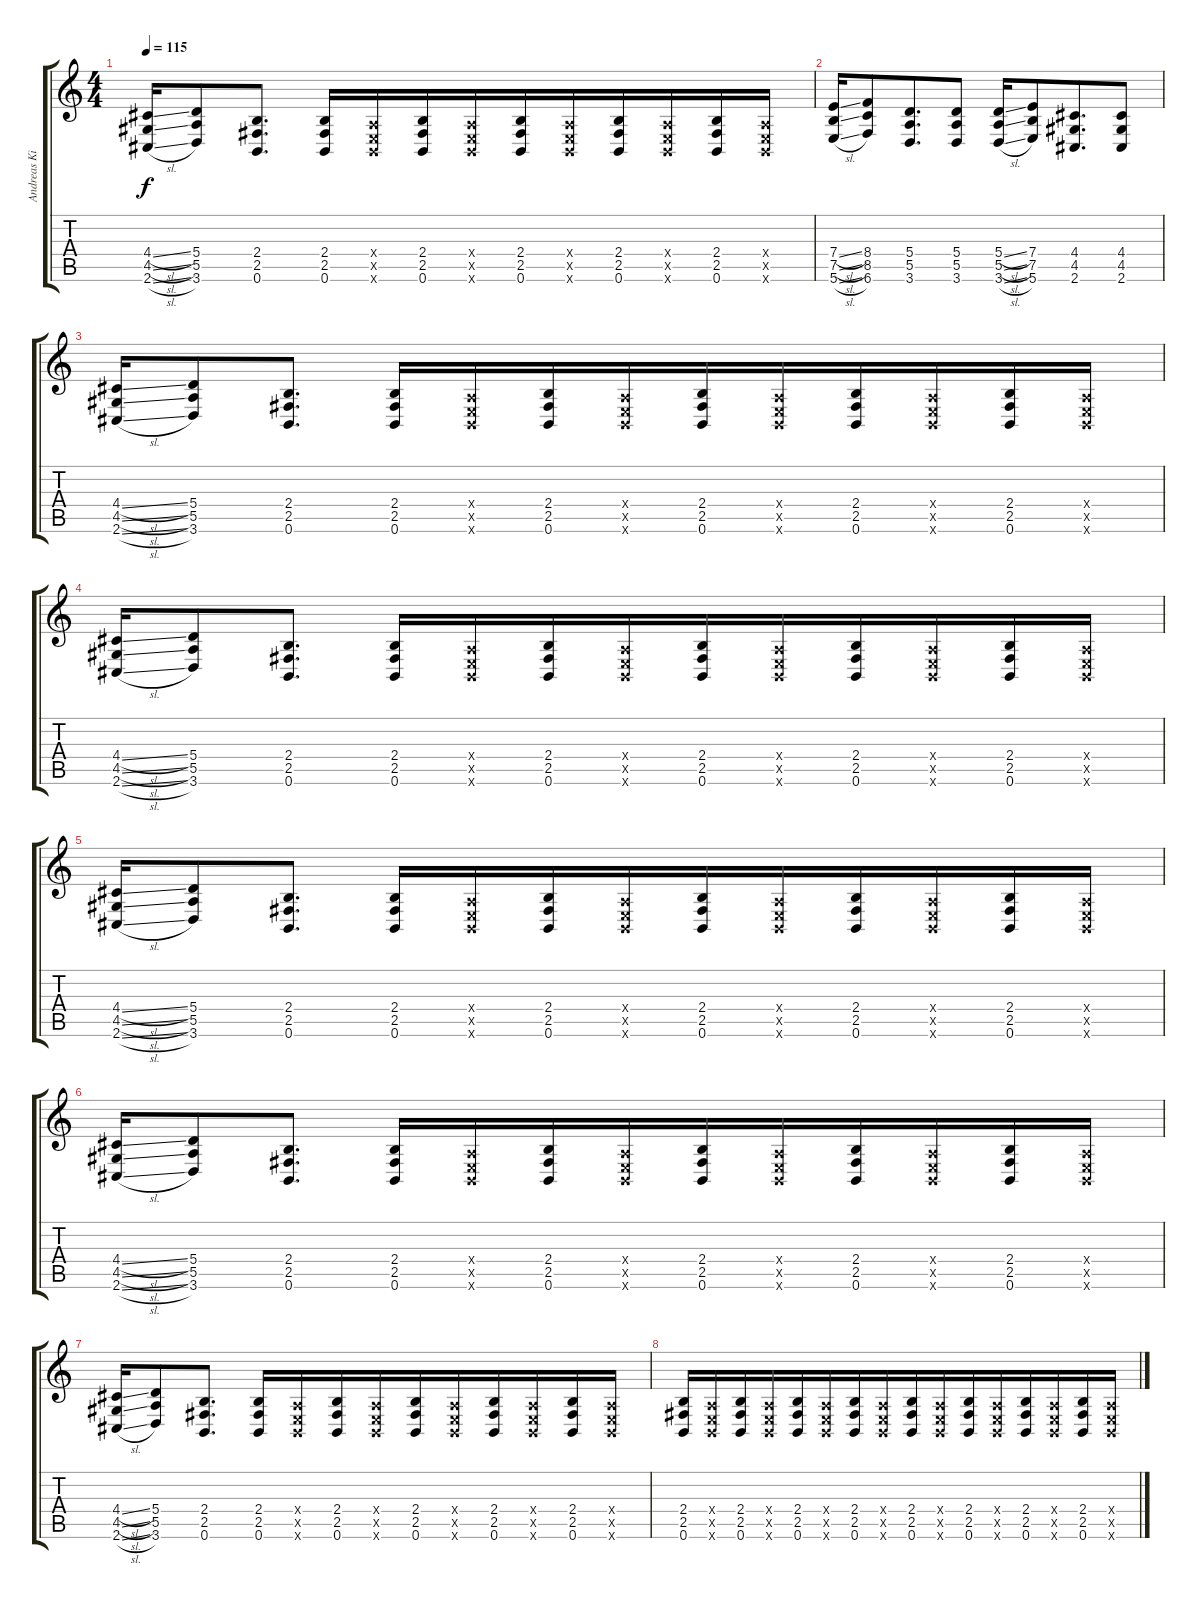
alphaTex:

\track ("Andreas Kisser" "Andreas Ki") {instrument distortionguitar}
\staff {score tabs}
\tuning (B3 Gb3 D3 A2 E2 B1) {hide}
\ts (4 4)
\tempo 115
\clef g2
\ks c
(4.4{sl} 4.5{sl} 2.6{sl}).16{dy f} (5.4 5.5 3.6).8 (2.4 2.5 0.6).8{d} (2.4 2.5 0.6).16 (0.4{x} 0.5{x} 0.6{x}).16{beam merge} (2.4 2.5 0.6).16 (0.4{x} 0.5{x} 0.6{x}).16 (2.4 2.5 0.6).16 (0.4{x} 0.5{x} 0.6{x}).16{beam merge} (2.4 2.5 0.6).16 (0.4{x} 0.5{x} 0.6{x}).16 (2.4 2.5 0.6).16 (0.4{x} 0.5{x} 0.6{x}).16 |
(7.4{sl} 7.5{sl} 5.6{sl}).16 (8.4 8.5 6.6).8 (5.4 5.5 3.6).8{d beam merge} (5.4 5.5 3.6).8 (5.4{sl} 5.5{sl} 3.6{sl}).16 (7.4 7.5 5.6).8 (4.4 4.5 2.6).8{d beam merge} (4.4 4.5 2.6).8 |
(4.4{sl} 4.5{sl} 2.6{sl}).16 (5.4 5.5 3.6).8 (2.4 2.5 0.6).8{d} (2.4 2.5 0.6).16 (0.4{x} 0.5{x} 0.6{x}).16{beam merge} (2.4 2.5 0.6).16 (0.4{x} 0.5{x} 0.6{x}).16 (2.4 2.5 0.6).16 (0.4{x} 0.5{x} 0.6{x}).16{beam merge} (2.4 2.5 0.6).16 (0.4{x} 0.5{x} 0.6{x}).16 (2.4 2.5 0.6).16 (0.4{x} 0.5{x} 0.6{x}).16 |
(4.4{sl} 4.5{sl} 2.6{sl}).16 (5.4 5.5 3.6).8 (2.4 2.5 0.6).8{d} (2.4 2.5 0.6).16 (0.4{x} 0.5{x} 0.6{x}).16{beam merge} (2.4 2.5 0.6).16 (0.4{x} 0.5{x} 0.6{x}).16 (2.4 2.5 0.6).16 (0.4{x} 0.5{x} 0.6{x}).16{beam merge} (2.4 2.5 0.6).16 (0.4{x} 0.5{x} 0.6{x}).16 (2.4 2.5 0.6).16 (0.4{x} 0.5{x} 0.6{x}).16 |
(4.4{sl} 4.5{sl} 2.6{sl}).16 (5.4 5.5 3.6).8 (2.4 2.5 0.6).8{d} (2.4 2.5 0.6).16 (0.4{x} 0.5{x} 0.6{x}).16{beam merge} (2.4 2.5 0.6).16 (0.4{x} 0.5{x} 0.6{x}).16 (2.4 2.5 0.6).16 (0.4{x} 0.5{x} 0.6{x}).16{beam merge} (2.4 2.5 0.6).16 (0.4{x} 0.5{x} 0.6{x}).16 (2.4 2.5 0.6).16 (0.4{x} 0.5{x} 0.6{x}).16 |
(4.4{sl} 4.5{sl} 2.6{sl}).16 (5.4 5.5 3.6).8 (2.4 2.5 0.6).8{d} (2.4 2.5 0.6).16 (0.4{x} 0.5{x} 0.6{x}).16{beam merge} (2.4 2.5 0.6).16 (0.4{x} 0.5{x} 0.6{x}).16 (2.4 2.5 0.6).16 (0.4{x} 0.5{x} 0.6{x}).16{beam merge} (2.4 2.5 0.6).16 (0.4{x} 0.5{x} 0.6{x}).16 (2.4 2.5 0.6).16 (0.4{x} 0.5{x} 0.6{x}).16 |
(4.4{sl} 4.5{sl} 2.6{sl}).16 (5.4 5.5 3.6).8 (2.4 2.5 0.6).8{d} (2.4 2.5 0.6).16 (0.4{x} 0.5{x} 0.6{x}).16{beam merge} (2.4 2.5 0.6).16 (0.4{x} 0.5{x} 0.6{x}).16 (2.4 2.5 0.6).16 (0.4{x} 0.5{x} 0.6{x}).16{beam merge} (2.4 2.5 0.6).16 (0.4{x} 0.5{x} 0.6{x}).16 (2.4 2.5 0.6).16 (0.4{x} 0.5{x} 0.6{x}).16 |
(2.4 2.5 0.6).16 (0.4{x} 0.5{x} 0.6{x}).16 (2.4 2.5 0.6).16 (0.4{x} 0.5{x} 0.6{x}).16{beam merge} (2.4 2.5 0.6).16 (0.4{x} 0.5{x} 0.6{x}).16 (2.4 2.5 0.6).16 (0.4{x} 0.5{x} 0.6{x}).16{beam merge} (2.4 2.5 0.6).16 (0.4{x} 0.5{x} 0.6{x}).16 (2.4 2.5 0.6).16 (0.4{x} 0.5{x} 0.6{x}).16{beam merge} (2.4 2.5 0.6).16 (0.4{x} 0.5{x} 0.6{x}).16 (2.4 2.5 0.6).16 (0.4{x} 0.5{x} 0.6{x}).16
